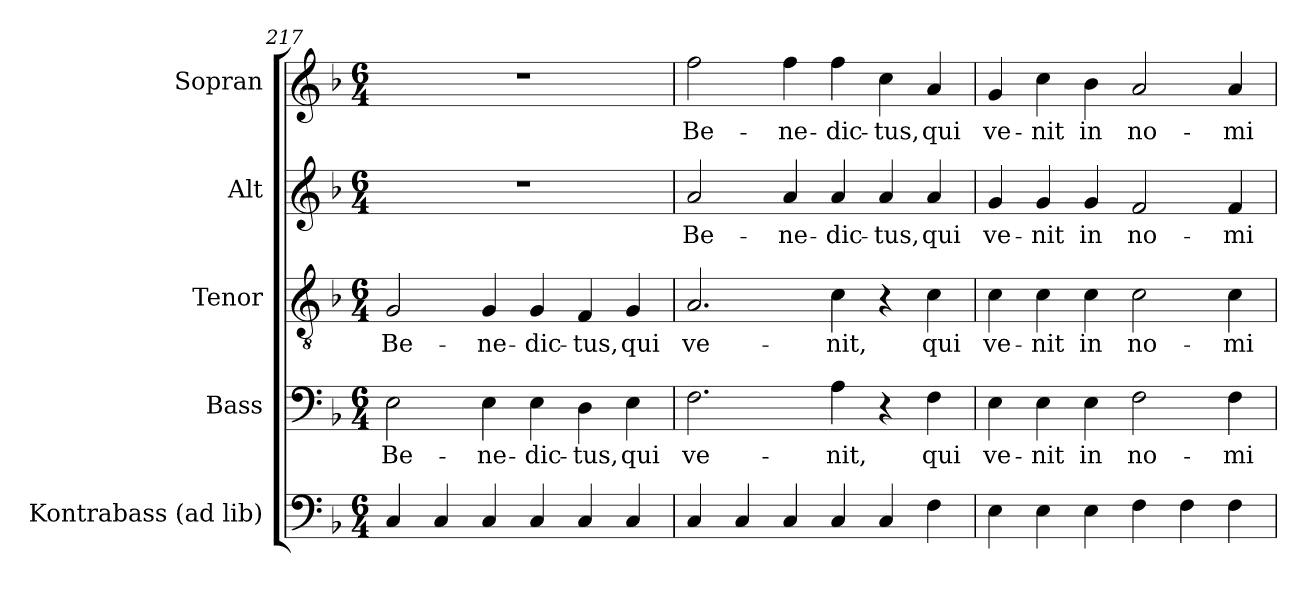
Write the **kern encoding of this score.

**kern	**kern	**text	**kern	**text	**kern	**text	**kern	**text
*part5	*part4	*part4	*part3	*part3	*part2	*part2	*part1	*part1
*staff5	*staff4	*staff4	*staff3	*staff3	*staff2	*staff2	*staff1	*staff1
*I"Kontrabass (ad lib)	*I"Bass	*	*I"Tenor	*	*I"Alt	*	*I"Sopran	*
*I'Kb.	*I'B.	*	*I'T.	*	*I'A.	*	*I'S.	*
!!LO:LB:g=z
*clefF4	*clefF4	*	*clefGv2	*	*clefG2	*	*clefG2	*
*ITrd7c12	*	*	*	*	*	*	*	*
*k[b-]	*k[b-]	*	*k[b-]	*	*k[b-]	*	*k[b-]	*
*F:	*F:	*	*F:	*	*F:	*	*F:	*
*M6/4	*M6/4	*	*M6/4	*	*M6/4	*	*M6/4	*
=217	=217	=217	=217	=217	=217	=217	=217	=217
!	!	!LO:LY:b	!	!LO:LY:b	!	!	!	!
4CC/	2E\	Be-	2G/	Be-	1.r	.	1.r	.
4CC/	.	.	.	.	.	.	.	.
!	!	!LO:LY:b	!	!LO:LY:b	!	!	!	!
4CC/	4E\	-ne-	4G/	-ne-	.	.	.	.
!	!	!LO:LY:b	!	!LO:LY:b	!	!	!	!
4CC/	4E\	-dic-	4G/	-dic-	.	.	.	.
!	!	!LO:LY:b	!	!LO:LY:b	!	!	!	!
4CC/	4D\	-tus,	4F/	-tus,	.	.	.	.
!	!	!LO:LY:b	!	!LO:LY:b	!	!	!	!
4CC/	4E\	qui	4G/	qui	.	.	.	.
=218	=218	=218	=218	=218	=218	=218	=218	=218
!	!	!LO:LY:b	!	!LO:LY:b	!	!LO:LY:b	!	!LO:LY:b
4CC/	2.F\	ve-	2.A/	ve-	2a/	Be-	2ff\	Be-
4CC/	.	.	.	.	.	.	.	.
!	!	!	!	!	!	!LO:LY:b	!	!LO:LY:b
4CC/	.	.	.	.	4a/	-ne-	4ff\	-ne-
!	!	!LO:LY:b	!	!LO:LY:b	!	!LO:LY:b	!	!LO:LY:b
4CC/	4A\	-nit,	4c\	-nit,	4a/	-dic-	4ff\	-dic-
!	!	!	!	!	!	!LO:LY:b	!	!LO:LY:b
4CC/	4r	.	4r	.	4a/	-tus,	4cc\	-tus,
!	!	!LO:LY:b	!	!LO:LY:b	!	!LO:LY:b	!	!LO:LY:b
4FF\	4F\	qui	4c\	qui	4a/	qui	4a/	qui
=219	=219	=219	=219	=219	=219	=219	=219	=219
!	!	!LO:LY:b	!	!LO:LY:b	!	!LO:LY:b	!	!LO:LY:b
4EE\	4E\	ve-	4c\	ve-	4g/	ve-	4g/	ve-
!	!	!LO:LY:b	!	!LO:LY:b	!	!LO:LY:b	!	!LO:LY:b
4EE\	4E\	-nit	4c\	-nit	4g/	-nit	4cc\	-nit
!	!	!LO:LY:b	!	!LO:LY:b	!	!LO:LY:b	!	!LO:LY:b
4EE\	4E\	in	4c\	in	4g/	in	4b-\	in
!	!	!LO:LY:b	!	!LO:LY:b	!	!LO:LY:b	!	!LO:LY:b
4FF\	2F\	no-	2c\	no-	2f/	no-	2a/	no-
4FF\	.	.	.	.	.	.	.	.
!	!	!LO:LY:b	!	!LO:LY:b	!	!LO:LY:b	!	!LO:LY:b
4FF\	4F\	-mi-	4c\	-mi-	4f/	-mi-	4a/	-mi-
=	=	=	=	=	=	=	=	=
*-	*-	*-	*-	*-	*-	*-	*-	*-
